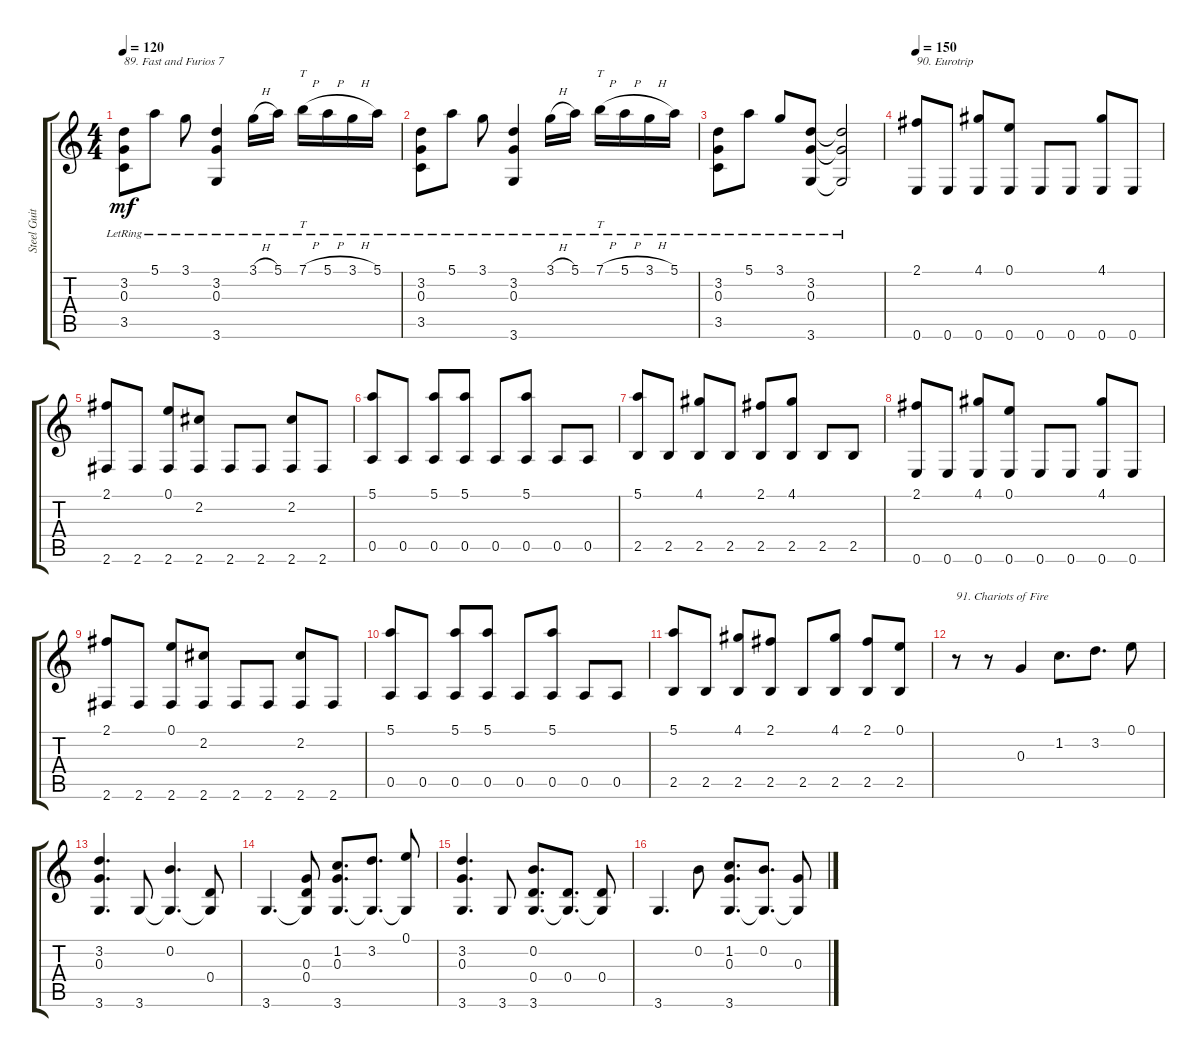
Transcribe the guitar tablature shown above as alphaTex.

\track ("Steel Guitar" "Steel Guit") {instrument acousticguitarsteel}
\staff {score tabs}
\tuning (E4 B3 G3 D3 A2 E2) {hide}
\ts (4 4)
\tempo 120
\clef g2
\ks c
(3.2{lr} 0.3{lr} 3.5{lr}).8{txt "89. Fast and Furios 7" dy mf} 5.1{lr}.8 3.1{lr}.8 (3.2{lr} 0.3{lr} 3.6{lr}).4 3.1{h lr}.16 5.1{lr}.16 7.1{h lr}.16{tt} 5.1{h lr}.16 3.1{h lr}.16 5.1{lr}.16 |
(3.2{lr} 0.3{lr} 3.5{lr}).8 5.1{lr}.8 3.1{lr}.8 (3.2{lr} 0.3{lr} 3.6{lr}).4 3.1{h lr}.16 5.1{lr}.16 7.1{h lr}.16{tt} 5.1{h lr}.16 3.1{h lr}.16 5.1{lr}.16 |
(3.2{lr} 0.3{lr} 3.5{lr}).8 5.1{lr}.8 3.1{lr}.8 (3.2{lr} 0.3{lr} 3.6{lr}).8 (3.2{lr t} 0.3{lr t} 3.6{lr t}).2 |
\tempo 150
(2.1 0.6).8{txt "90. Eurotrip"} 0.6.8 (4.1 0.6).8 (0.1 0.6).8 0.6.8 0.6.8 (4.1 0.6).8 0.6.8 |
(2.1 2.6).8 2.6.8 (0.1 2.6).8 (2.2 2.6).8 2.6.8 2.6.8 (2.2 2.6).8 2.6.8 |
(5.1 0.5).8 0.5.8 (5.1 0.5).8 (5.1 0.5).8 0.5.8 (5.1 0.5).8 0.5.8 0.5.8 |
(5.1 2.5).8 2.5.8 (4.1 2.5).8 2.5.8 (2.1 2.5).8 (4.1 2.5).8 2.5.8 2.5.8 |
(2.1 0.6).8 0.6.8 (4.1 0.6).8 (0.1 0.6).8 0.6.8 0.6.8 (4.1 0.6).8 0.6.8 |
(2.1 2.6).8 2.6.8 (0.1 2.6).8 (2.2 2.6).8 2.6.8 2.6.8 (2.2 2.6).8 2.6.8 |
(5.1 0.5).8 0.5.8 (5.1 0.5).8 (5.1 0.5).8 0.5.8 (5.1 0.5).8 0.5.8 0.5.8 |
(5.1 2.5).8 2.5.8 (4.1 2.5).8 (2.1 2.5).8 2.5.8 (4.1 2.5).8 (2.1 2.5).8 (0.1 2.5).8 |
r.8{txt "91. Chariots of Fire"} r.8 0.3.4 1.2.8{d} 3.2.8{d} 0.1.8 |
(3.2 0.3 3.6).4{d} 3.6.8 (0.2 3.6{t}).4{d} (0.4 3.6{t}).8 |
3.6.4{d} (0.3 0.4 3.6{t}).8 (1.2 0.3 3.6).8{d} (3.2 3.6{t}).8{d} (0.1 3.6{t}).8 |
(3.2 0.3 3.6).4{d} 3.6.8 (0.2 0.4 3.6).8{d} (0.4 3.6{t}).8{d} (0.4 3.6{t}).8 |
3.6.4{d} 0.2.8 (1.2 0.3 3.6).8{d} (0.2 3.6{t}).8{d} (0.3 3.6{t}).8
